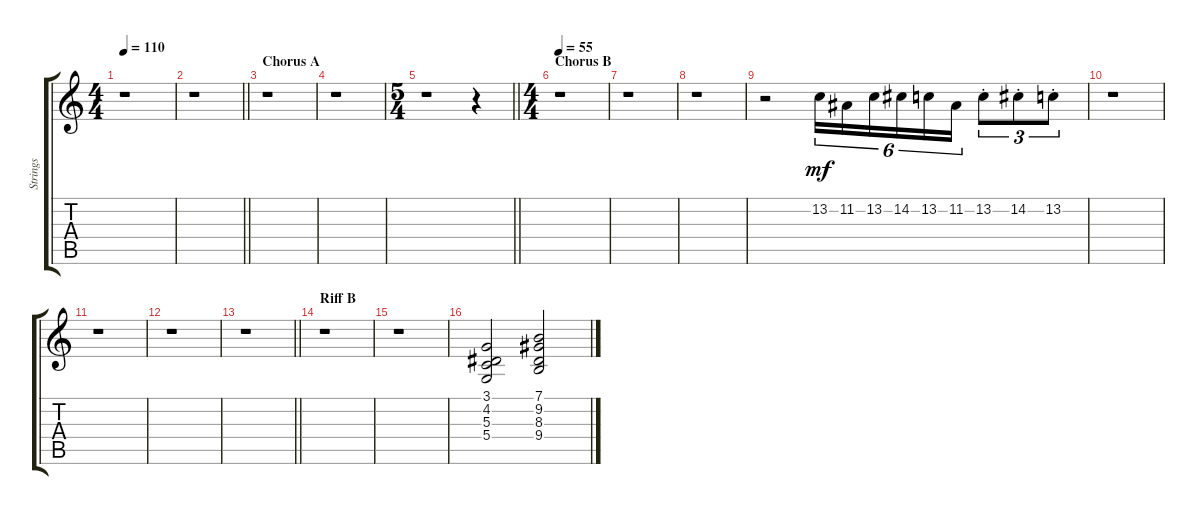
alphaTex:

\track ("Strings" "Strings") {instrument stringensemble1}
\staff {score tabs}
\tuning (E4 B3 G3 D3 A2 E2) {hide}
\ts (4 4)
\tempo 110
\clef g2
\ks c
r.1{dy mp} |
\barLineRight lightlight
r.1 |
\section ("" "Chorus A")
r.1 |
r.1 |
\ts (5 4)
\barLineRight lightlight
r.1 r.4 |
\ts (4 4)
\section ("" "Chorus B")
\tempo 55
r.1 |
r.1 |
r.1 |
r.2 13.2.16{tu (6 4) dy mf} 11.2.16{tu (6 4)} 13.2.16{tu (6 4)} 14.2.16{tu (6 4)} 13.2.16{tu (6 4)} 11.2.16{tu (6 4)} 13.2{st}.8{tu (3 2)} 14.2{st}.8{tu (3 2)} 13.2{st}.8{tu (3 2)} |
r.1 |
r.1 |
r.1 |
\barLineRight lightlight
r.1 |
\section ("" "Riff B")
r.1 |
r.1 |
(3.1 4.2 5.3 5.4).2 (7.1 9.2 8.3 9.4).2
